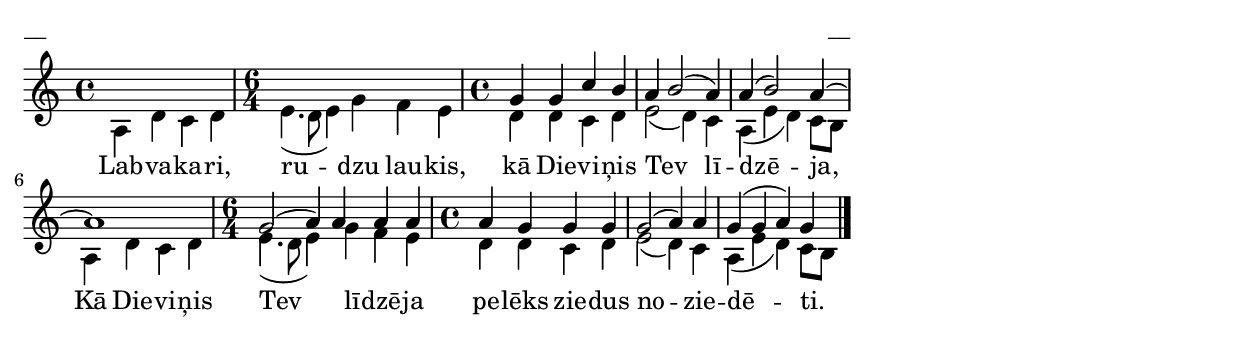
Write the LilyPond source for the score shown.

\version "2.13.16"
%\header {
%    title = "Labvakari, rudzu laukis"
%}
\paper {
line-width = 14\cm
left-margin = 0.4\cm
between-system-padding = 0.1\cm
between-system-space = 0.1\cm
}
\layout {
indent = #0
ragged-last = ##f
}


voiceA = \transpose aes a { \relative c' {
\clef "treble"
\key aes \minor
\time 4/4
aes4 des ces des \time 6/4 
ees4.( des8 ees4) ges fes ees \time 4/4
des4 des ces des |
ees2( des4) ces |
aes4( ees' des) ces8[ bes]

aes4 des ces des \time 6/4 
ees4.( des8 ees4) ges fes ees \time 4/4
des4 des ces des |
ees2( des4) ces |
aes4( ees' des) ces8[ bes]
\bar "|."
} }

lyricA = \lyricmode {
Lab -- va -- ka -- ri, ru -- dzu  lau -- kis, 
kā Die -- vi -- ņis Tev lī -- dzē -- ja, 
Kā Die -- vi -- ņis Tev lī -- dzē -- ja 
pe -- lēks zie -- dus no -- zie -- dē -- ti.
}

voiceB = \transpose aes a { \relative c'' {
\clef "treble"
\key aes \minor
\time 4/4
s1 \time 6/4
s1. \time 4/4
ges4 ges ces bes | aes4 bes2( aes4) | aes4( bes2) aes4~ |
aes1 \time 6/4
ges2( aes4) aes aes aes \time 4/4
aes4 ges ges ges |
ges2( aes4) aes4 |
ges4( ges aes) ges |
\bar "|."
} }


fullScore = <<
\new Staff {
<<
\new Voice = "voiceA" { \voiceTwo \autoBeamOff \voiceA }
\lyricsto "voiceA" \new Lyrics \lyricA
\new Voice = "voiceB" { \voiceOne \autoBeamOff \voiceB }
>>
}
>>

\score {
\fullScore
\header { piece = "__" opus = "__" }
}
\markup { \with-color #(x11-color 'white) \sans \smaller "__" }
\score {
\unfoldRepeats
\fullScore
\midi {
\context { \Staff \remove "Staff_performer" }
\context { \Voice \consists "Staff_performer" }
}
}


